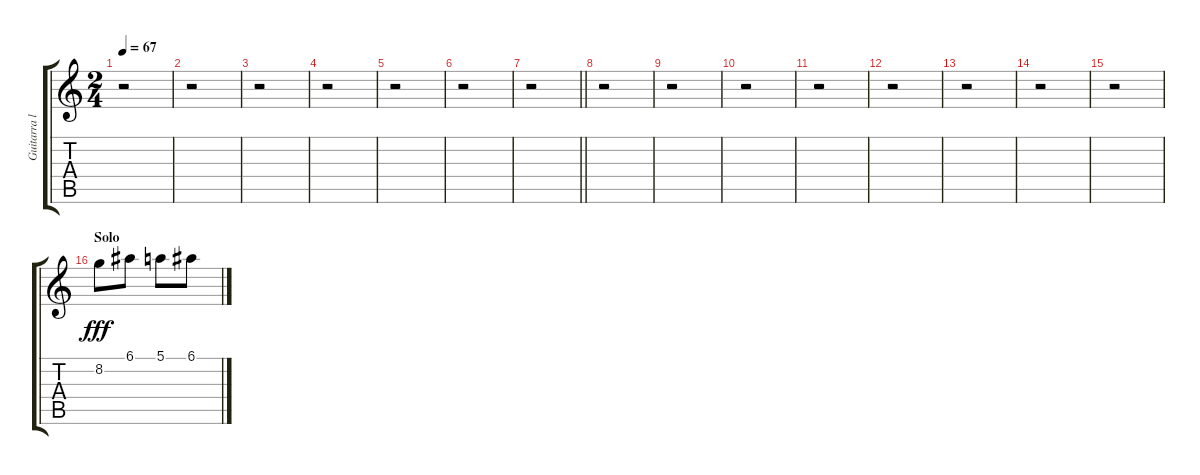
\track ("Guitarra lll" "Guitarra l") {instrument overdrivenguitar}
\staff {score tabs}
\tuning (E4 B3 G3 D3 A2 E2) {hide}
\ts (2 4)
\tempo 67
\clef g2
\ks c
r.2{dy fff} |
r.2 |
r.2 |
r.2 |
r.2 |
r.2 |
\barLineRight lightlight
r.2 |
r.2 |
r.2 |
r.2 |
r.2 |
r.2 |
r.2 |
r.2 |
r.2 |
\section ("" "Solo")
8.2.8 6.1.8 5.1.8 6.1.8
